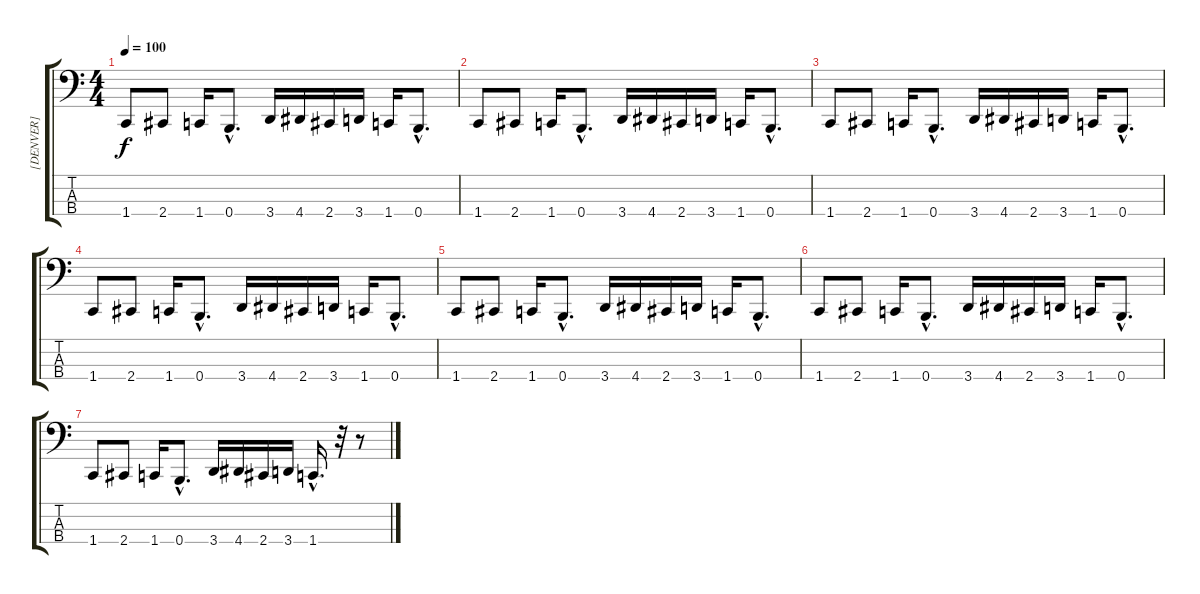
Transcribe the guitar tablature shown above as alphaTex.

\track ("[DENVER]" "[DENVER]") {instrument electricbasspick}
\staff {score tabs}
\tuning (E2 B1 Gb1 B0) {hide}
\ts (4 4)
\tempo 100
\clef f4
\ks c
1.4.8{dy f} 2.4.8 1.4.16 0.4{hac}.8{d} 3.4.16 4.4.16 2.4.16 3.4.16 1.4.16 0.4{hac}.8{d} |
1.4.8 2.4.8 1.4.16 0.4{hac}.8{d} 3.4.16 4.4.16 2.4.16 3.4.16 1.4.16 0.4{hac}.8{d} |
1.4.8 2.4.8 1.4.16 0.4{hac}.8{d} 3.4.16 4.4.16 2.4.16 3.4.16 1.4.16 0.4{hac}.8{d} |
1.4.8 2.4.8 1.4.16 0.4{hac}.8{d} 3.4.16 4.4.16 2.4.16 3.4.16 1.4.16 0.4{hac}.8{d} |
1.4.8 2.4.8 1.4.16 0.4{hac}.8{d} 3.4.16 4.4.16 2.4.16 3.4.16 1.4.16 0.4{hac}.8{d} |
1.4.8 2.4.8 1.4.16 0.4{hac}.8{d} 3.4.16 4.4.16 2.4.16 3.4.16 1.4.16 0.4{hac}.8{d} |
1.4.8 2.4.8 1.4.16 0.4{hac}.8{d} 3.4.16 4.4.16 2.4.16 3.4.16 1.4{hac}.16{d} r.32 r.8
